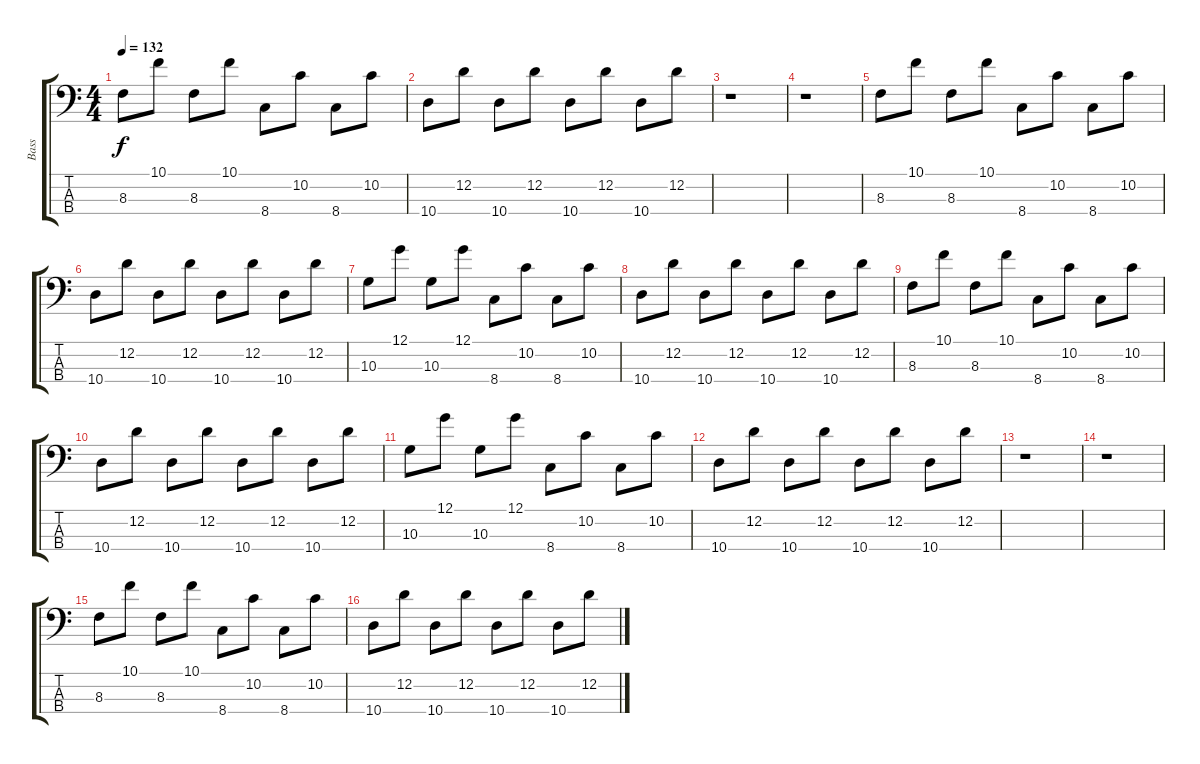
\track ("Bass" "Bass") {instrument electricbasspick}
\staff {score tabs}
\tuning (G2 D2 A1 E1) {hide}
\ts (4 4)
\tempo 132
\clef f4
\ks c
8.3.8{dy f} 10.1.8 8.3.8 10.1.8 8.4.8 10.2.8 8.4.8 10.2.8 |
10.4.8 12.2.8 10.4.8 12.2.8 10.4.8 12.2.8 10.4.8 12.2.8 |
r.1 |
r.1 |
8.3.8 10.1.8 8.3.8 10.1.8 8.4.8 10.2.8 8.4.8 10.2.8 |
10.4.8 12.2.8 10.4.8 12.2.8 10.4.8 12.2.8 10.4.8 12.2.8 |
10.3.8 12.1.8 10.3.8 12.1.8 8.4.8 10.2.8 8.4.8 10.2.8 |
10.4.8 12.2.8 10.4.8 12.2.8 10.4.8 12.2.8 10.4.8 12.2.8 |
8.3.8 10.1.8 8.3.8 10.1.8 8.4.8 10.2.8 8.4.8 10.2.8 |
10.4.8 12.2.8 10.4.8 12.2.8 10.4.8 12.2.8 10.4.8 12.2.8 |
10.3.8 12.1.8 10.3.8 12.1.8 8.4.8 10.2.8 8.4.8 10.2.8 |
10.4.8 12.2.8 10.4.8 12.2.8 10.4.8 12.2.8 10.4.8 12.2.8 |
r.1 |
r.1 |
8.3.8 10.1.8 8.3.8 10.1.8 8.4.8 10.2.8 8.4.8 10.2.8 |
10.4.8 12.2.8 10.4.8 12.2.8 10.4.8 12.2.8 10.4.8 12.2.8
